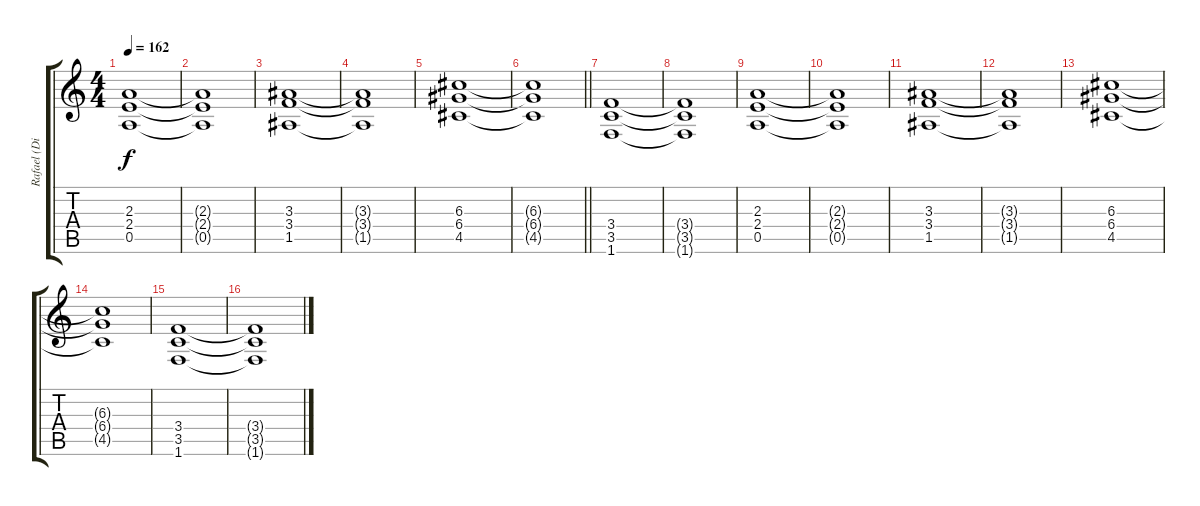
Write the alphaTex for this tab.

\track ("Rafael (Dist)" "Rafael (Di") {instrument distortionguitar}
\staff {score tabs}
\tuning (E4 B3 G3 D3 A2 E2) {hide}
\ts (4 4)
\tempo 162
\clef g2
\ks c
(2.3 2.4 0.5).1{dy f} |
(2.3{t} 2.4{t} 0.5{t}).1 |
(3.3 3.4 1.5).1{volume 8} |
(3.3{t} 3.4{t} 1.5{t}).1 |
(6.3 6.4 4.5).1 |
\barLineRight lightlight
(6.3{t} 6.4{t} 4.5{t}).1 |
(3.4 3.5 1.6).1{volume 5} |
(3.4{t} 3.5{t} 1.6{t}).1 |
(2.3 2.4 0.5).1 |
(2.3{t} 2.4{t} 0.5{t}).1 |
(3.3 3.4 1.5).1{volume 2} |
(3.3{t} 3.4{t} 1.5{t}).1 |
(6.3 6.4 4.5).1 |
(6.3{t} 6.4{t} 4.5{t}).1 |
(3.4 3.5 1.6).1{volume 0} |
(3.4{t} 3.5{t} 1.6{t}).1
